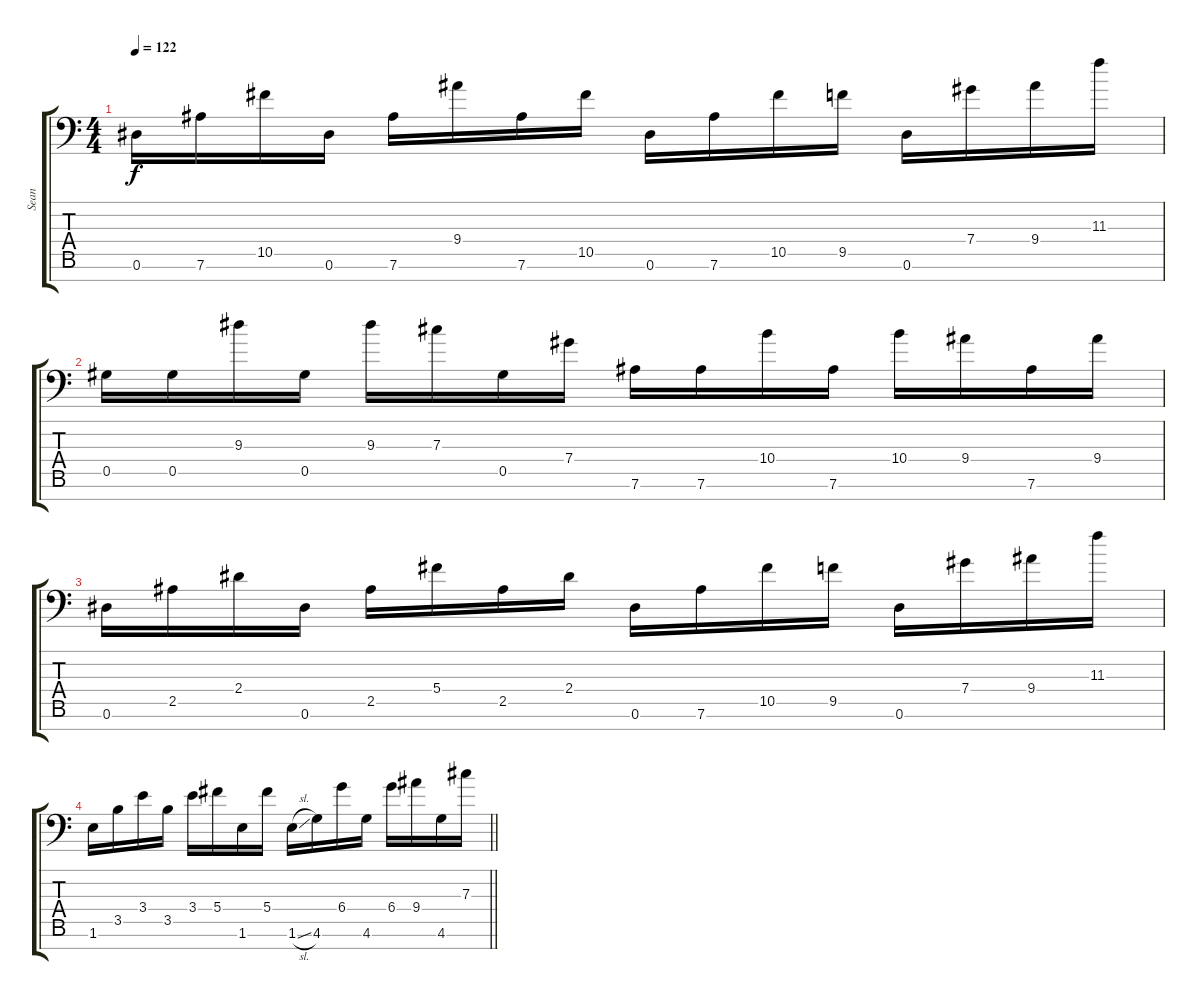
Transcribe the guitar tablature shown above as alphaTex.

\track ("Sean" "Sean") {solo instrument overdrivenguitar}
\staff {score tabs}
\tuning (Eb4 Bb3 Gb3 Db3 Ab2 Eb2 Ab1) {hide}
\ts (4 4)
\tempo 122
\clef f4
\ks c
0.6.16{dy f} 7.6.16 10.5.16 0.6.16 7.6.16 9.4.16 7.6.16 10.5.16 0.6.16 7.6.16 10.5.16 9.5.16 0.6.16 7.4.16 9.4.16 11.3.16 |
0.5.16 0.5.16 9.3.16 0.5.16 9.3.16 7.3.16 0.5.16 7.4.16 7.6.16 7.6.16 10.4.16 7.6.16 10.4.16 9.4.16 7.6.16 9.4.16 |
0.6.16 2.5.16 2.4.16 0.6.16 2.5.16 5.4.16 2.5.16 2.4.16 0.6.16 7.6.16 10.5.16 9.5.16 0.6.16 7.4.16 9.4.16 11.3.16 |
\barLineRight lightlight
1.6.16 3.5.16 3.4.16 3.5.16 3.4.16 5.4.16 1.6.16 5.4.16 1.6{sl}.16 4.6.16 6.4.16 4.6.16 6.4.16 9.4.16 4.6.16 7.3.16
